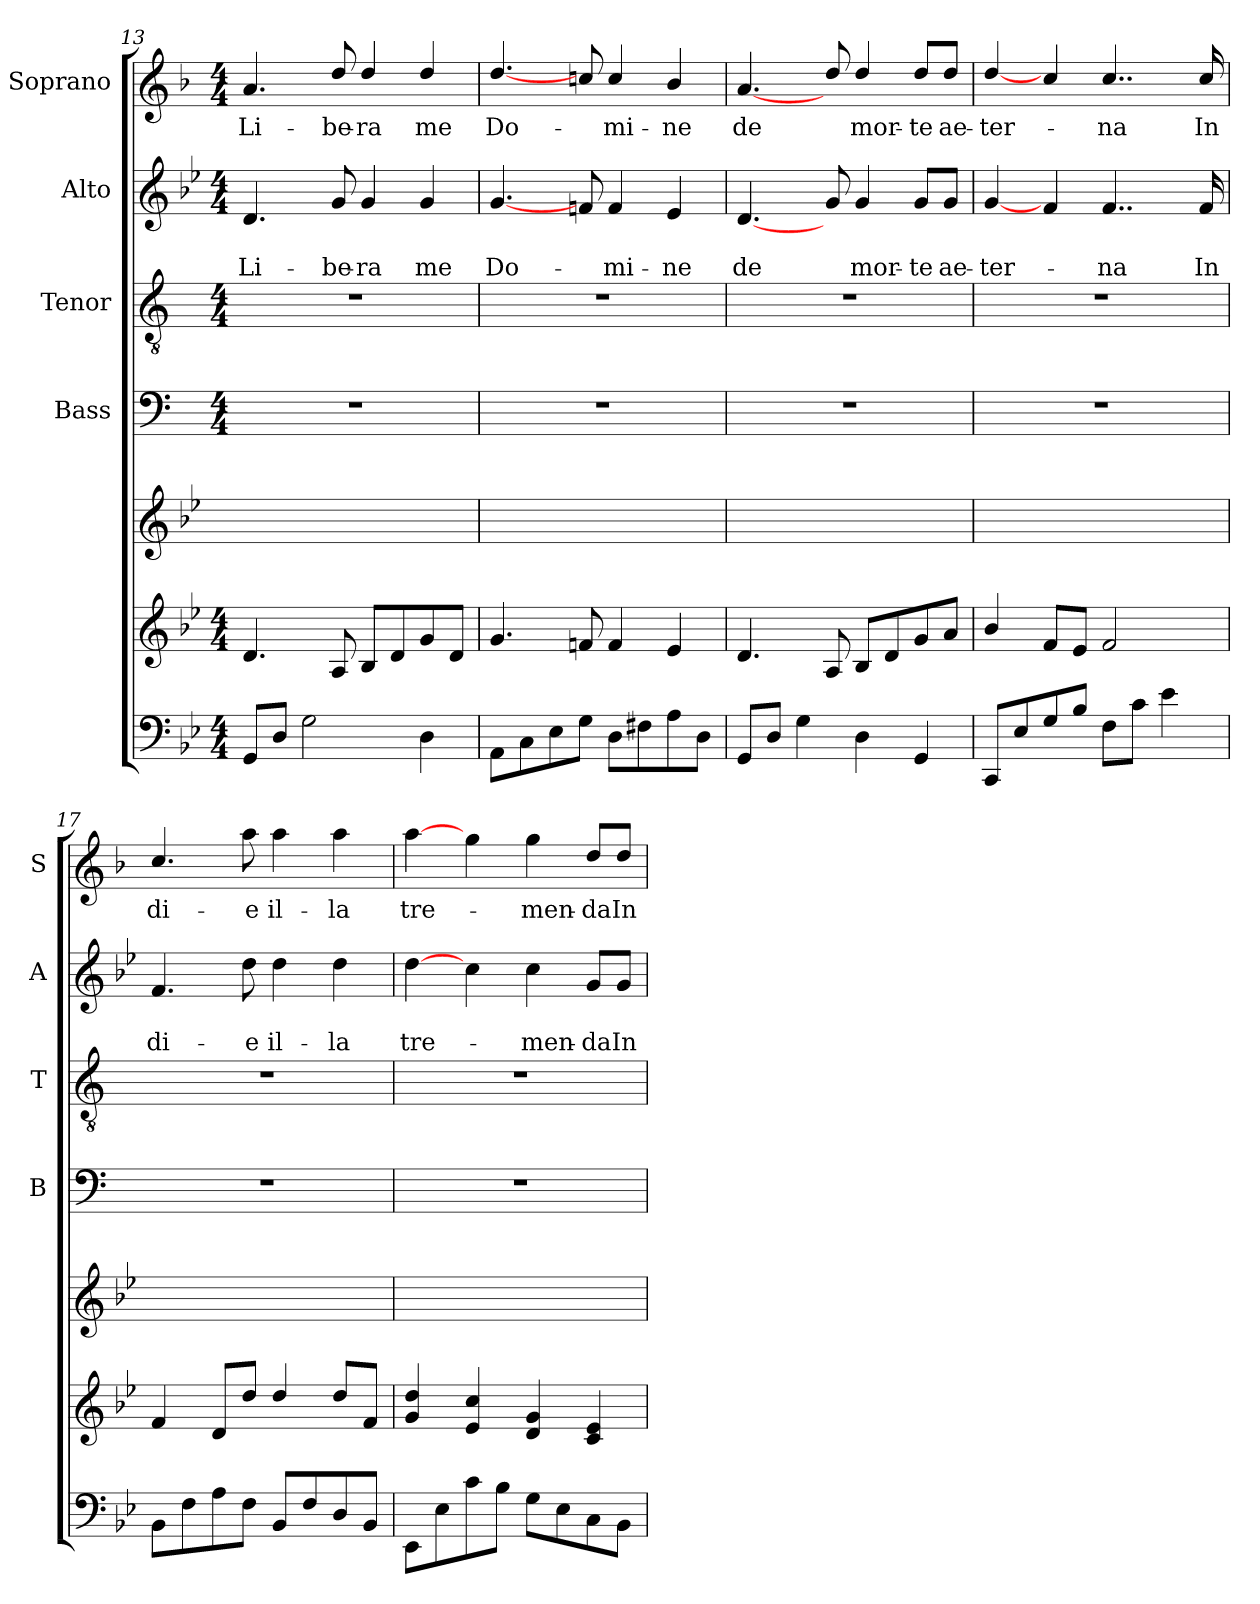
**kern	**kern	**kern	**kern	**kern	**kern	**text	**text	**kern	**text
*part6	*part6	*part5	*part4	*part3	*part2	*part2	*part2	*part1	*part1
*staff7	*staff6	*staff5	*staff4	*staff3	*staff2	*staff2	*staff2	*staff1	*staff1
*	*	*	*I"Bass	*I"Tenor	*I"Alto	*	*	*I"Soprano	*
*	*	*	*I'B	*I'T	*I'A	*	*	*I'S	*
*clefF4	*clefG2	*clefG2	*clefF4	*clefGv2	*clefG2	*	*	*clefG2	*
*	*	*	*ITrd1c2	*ITrd1c2	*	*	*	*ITrd4c7	*
*k[b-e-]	*k[b-e-]	*k[b-e-]	*k[b-e-]	*k[b-e-]	*k[b-e-]	*	*	*k[b-e-]	*
*g:	*g:	*g:	*g:	*g:	*g:	*	*	*g:	*
*M4/4	*M4/4	*	*M4/4	*M4/4	*M4/4	*	*	*M4/4	*
*MM72	*MM72	*MM72	*MM72	*MM72	*MM72	*	*	*MM72	*
=13	=13	=13	=13	=13	=13	=13	=13	=13	=13
!	!	!	!	!	!	!	!LO:LY:b	!	!LO:LY:b
8GG/L	4.d/	1ryy	1r	1r	4.d/	.	Li-	4.d/	Li-
8D/J	.	.	.	.	.	.	.	.	.
2G\	.	.	.	.	.	.	.	.	.
!	!	!	!	!	!	!	!LO:LY:b	!	!LO:LY:b
.	8A/	.	.	.	8g/	.	-be-	8g/	-be-
!	!	!	!	!	!	!	!LO:LY:b	!	!LO:LY:b
.	8B-/L	.	.	.	4g/	.	-ra	4g/	-ra
.	8d/	.	.	.	.	.	.	.	.
!	!	!	!	!	!	!	!LO:LY:b	!	!LO:LY:b
4D\	8g/	.	.	.	4g/	.	me	4g/	me
.	8d/J	.	.	.	.	.	.	.	.
=14	=14	=14	=14	=14	=14	=14	=14	=14	=14
!	!	!	!	!	!	!	!LO:LY:b	!	!LO:LY:b
8AA\L	4.g/	1ryy	1r	1r	[4.g/	.	Do-	[4.g/	Do-
8C\	.	.	.	.	.	.	.	.	.
8E-\	.	.	.	.	.	.	.	.	.
8G\J	8fni/	.	.	.	8fni/	.	.	8fni/	.
!	!	!	!	!	!	!	!LO:LY:b	!	!LO:LY:b
8D\L	4f/	.	.	.	4f/	.	-mi-	4f/	-mi-
8F#X\	.	.	.	.	.	.	.	.	.
!	!	!	!	!	!	!	!LO:LY:b	!	!LO:LY:b
8A\	4e-/	.	.	.	4e-/	.	-ne	4e-/	-ne
8D\J	.	.	.	.	.	.	.	.	.
=15	=15	=15	=15	=15	=15	=15	=15	=15	=15
!	!	!	!	!	!	!	!LO:LY:b	!	!LO:LY:b
8GG/L	4.d/	1ryy	1r	1r	[4.d/	.	de	[4.d/	de
8D/J	.	.	.	.	.	.	.	.	.
4G\	.	.	.	.	.	.	.	.	.
.	8A/	.	.	.	8g/	.	.	8g/	.
!	!	!	!	!	!	!	!LO:LY:b	!	!LO:LY:b
4D\	8B-/L	.	.	.	4g/	.	mor-	4g/	mor-
.	8d/	.	.	.	.	.	.	.	.
!	!	!	!	!	!	!	!LO:LY:b	!	!LO:LY:b
4GG/	8g/	.	.	.	8g/L	.	-te	8g/L	-te
!	!	!	!	!	!	!	!LO:LY:b	!	!LO:LY:b
.	8a/J	.	.	.	8g/J	.	ae-	8g/J	ae-
!!LO:PB:g=z
=16	=16	=16	=16	=16	=16	=16	=16	=16	=16
!	!	!	!	!	!	!	!LO:LY:b	!	!LO:LY:b
8CC/L	4b-/	1ryy	1r	1r	[4g/	.	-ter-	[4g/	-ter-
8E-/	.	.	.	.	.	.	.	.	.
8G/	8f/L	.	.	.	4f/	.	.	4f/	.
8B-/J	8e-/J	.	.	.	.	.	.	.	.
!	!	!	!	!	!	!	!LO:LY:b	!	!LO:LY:b
8F\L	2f/	.	.	.	4..f/	.	-na	4..f/	-na
8c\J	.	.	.	.	.	.	.	.	.
4e-\	.	.	.	.	.	.	.	.	.
!	!	!	!	!	!	!	!LO:LY:b	!	!LO:LY:b
.	.	.	.	.	16f/	.	In	16f/	In
=17	=17	=17	=17	=17	=17	=17	=17	=17	=17
!	!	!	!	!	!	!	!LO:LY:b	!	!LO:LY:b
8BB-\L	4f/	1ryy	1r	1r	4.f/	.	di-	4.f/	di-
8F\	.	.	.	.	.	.	.	.	.
8A\	8d/L	.	.	.	.	.	.	.	.
!	!	!	!	!	!	!	!LO:LY:b	!	!LO:LY:b
8F\J	8dd/J	.	.	.	8dd\	.	-e	8dd\	-e
!	!	!	!	!	!	!	!LO:LY:b	!	!LO:LY:b
8BB-/L	4dd/	.	.	.	4dd\	.	il-	4dd\	il-
8F/	.	.	.	.	.	.	.	.	.
!	!	!	!	!	!	!	!LO:LY:b	!	!LO:LY:b
8D/	8dd/L	.	.	.	4dd\	.	-la	4dd\	-la
8BB-/J	8f/J	.	.	.	.	.	.	.	.
=18	=18	=18	=18	=18	=18	=18	=18	=18	=18
!	!	!	!	!	!	!	!LO:LY:b	!	!LO:LY:b
8EE-\L	4g/ 4dd/	1ryy	1r	1r	[4dd\	.	tre-	[4dd\	tre-
8E-\	.	.	.	.	.	.	.	.	.
8c\	4e-/ 4cc/	.	.	.	4cc\	.	.	4cc\	.
8B-\J	.	.	.	.	.	.	.	.	.
!	!	!	!	!	!	!	!LO:LY:b	!	!LO:LY:b
8G\L	4d/ 4g/	.	.	.	4cc\	.	-men-	4cc\	-men-
8E-\	.	.	.	.	.	.	.	.	.
!	!	!	!	!	!	!	!LO:LY:b	!	!LO:LY:b
8C\	4c/ 4e-/	.	.	.	8g/L	.	-da	8g/L	-da
!	!	!	!	!	!	!	!LO:LY:b	!	!LO:LY:b
8BB-\J	.	.	.	.	8g/J	.	In	8g/J	In
=	=	=	=	=	=	=	=	=	=
*-	*-	*-	*-	*-	*-	*-	*-	*-	*-
